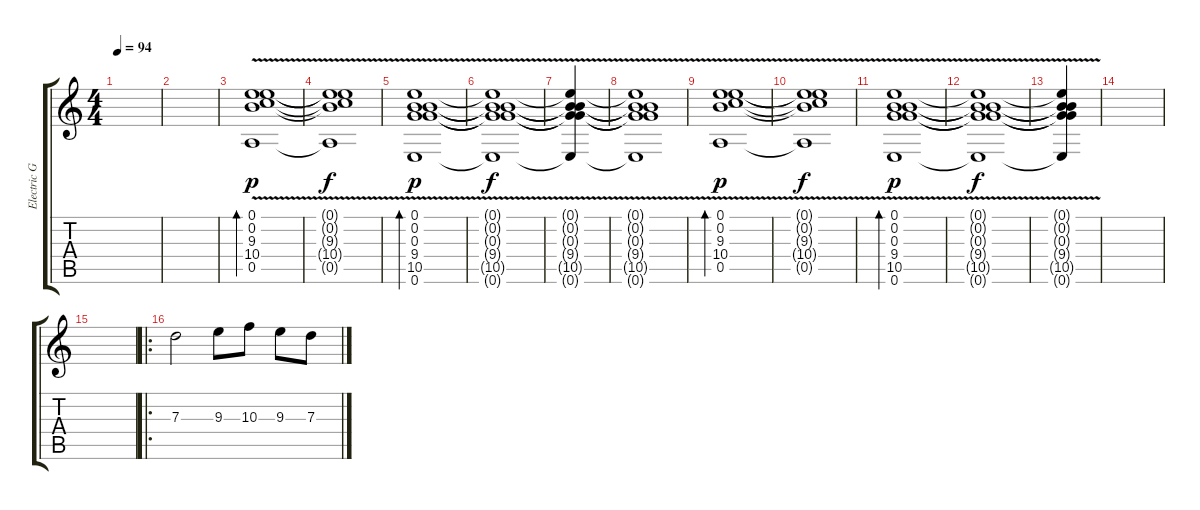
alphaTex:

\track ("Electric Guitar" "Electric G") {instrument overdrivenguitar}
\staff {score tabs}
\tuning (E4 B3 G3 D3 A2 E2) {hide}
\ts (4 4)
\tempo 94
\clef g2
\ks c
|
|
(0.1{v} 0.2{v} 9.3{v} 10.4{v} 0.5{v}).1{bd 240 dy p volume 12 balance 0 instrument distortionguitar} |
(0.1{v t} 0.2{v t} 9.3{v t} 10.4{v t} 0.5{v t}).1{dy f volume 10} |
(0.1{v} 0.2{v} 0.3{v} 9.4{v} 10.5{v} 0.6{v}).1{bd 480 dy p volume 12 instrument distortionguitar} |
(0.1{v t} 0.2{v t} 0.3{v t} 9.4{v t} 10.5{v t} 0.6{v t}).1{dy f} |
(0.1{t} 0.2{t} 0.3{t} 9.4{t} 10.5{t} 0.6{t}).4{volume 10} |
(0.1{v t} 0.2{v t} 0.3{v t} 9.4{v t} 10.5{v t} 0.6{v t}).1 |
(0.1{v} 0.2{v} 9.3{v} 10.4{v} 0.5{v}).1{bd 240 dy p volume 12 balance 0 instrument distortionguitar} |
(0.1{v t} 0.2{v t} 9.3{v t} 10.4{v t} 0.5{v t}).1{dy f volume 10} |
(0.1{v} 0.2{v} 0.3{v} 9.4{v} 10.5{v} 0.6{v}).1{bd 480 dy p volume 12 instrument distortionguitar} |
(0.1{v t} 0.2{v t} 0.3{v t} 9.4{v t} 10.5{v t} 0.6{v t}).1{dy f} |
(0.1{t} 0.2{t} 0.3{t} 9.4{t} 10.5{t} 0.6{t}).4{volume 10} |
|
|
\ro
7.3.2{volume 14 balance 8 instrument electricguitarjazz} 9.3.8 10.3.8 9.3.8 7.3.8
